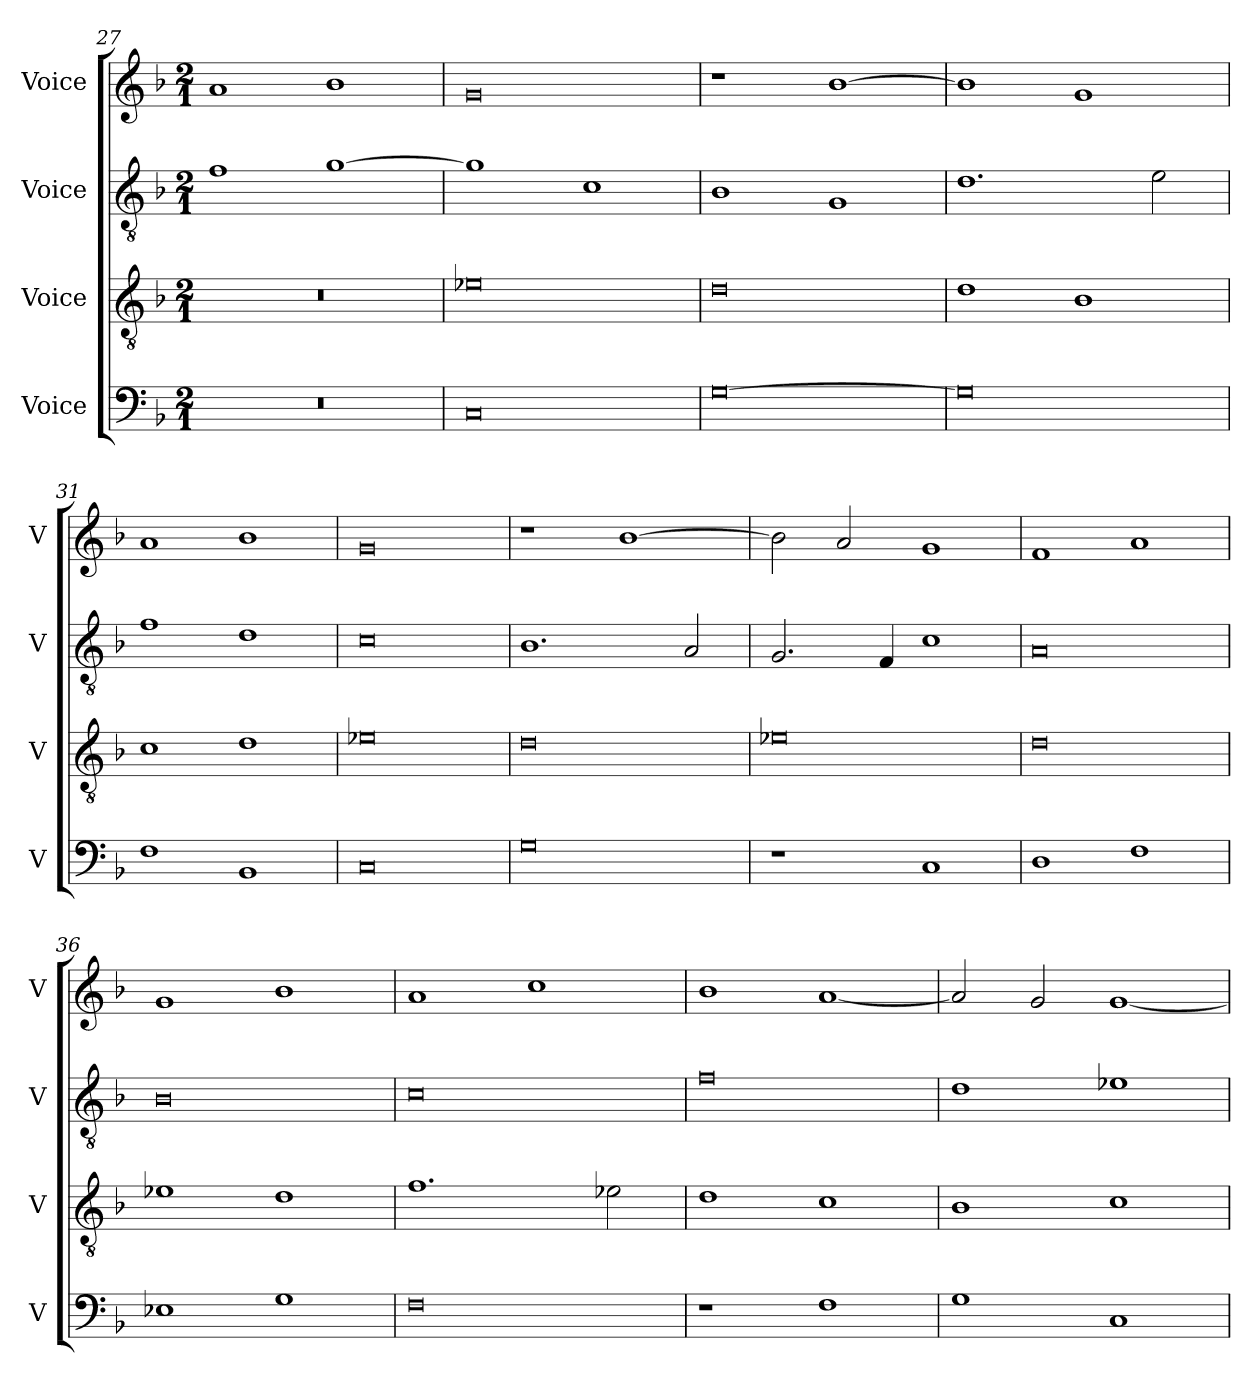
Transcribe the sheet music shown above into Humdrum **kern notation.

**kern	**kern	**kern	**kern
*part4	*part3	*part2	*part1
*staff4	*staff3	*staff2	*staff1
*I"Voice	*I"Voice	*I"Voice	*I"Voice
*I'V	*I'V	*I'V	*I'V
*clefF4	*clefGv2	*clefGv2	*clefG2
*k[b-]	*k[b-]	*k[b-]	*k[b-]
*M2/1	*M2/1	*M2/1	*M2/1
=27	=27	=27	=27
0r	0r	1f	1a
.	.	[1g	1b-
!!LO:PB:g=z
=28	=28	=28	=28
0C	0e-X	1g]	0g
.	.	1c	.
=29	=29	=29	=29
[0G	0d	1B-	1r
.	.	1G	[1b-
=30	=30	=30	=30
0G]	1d	1.d	1b-]
.	1B-	.	1g
.	.	2e\	.
=31	=31	=31	=31
1F	1c	1f	1a
1BB-	1d	1d	1b-
=32	=32	=32	=32
0C	0e-X	0c	0g
=33	=33	=33	=33
0G	0d	1.B-	1r
.	.	.	[1b-
.	.	2A/	.
=34	=34	=34	=34
1r	0e-X	2.G/	2b-\]
.	.	.	2a/
.	.	4F/	.
1C	.	1c	1g
=35	=35	=35	=35
1D	0d	0A	1f
1F	.	.	1a
=36	=36	=36	=36
1E-X	1e-X	0B-	1g
1G	1d	.	1b-
!!LO:LB:g=z
=37	=37	=37	=37
0F	1.f	0c	1a
.	.	.	1cc
.	2e-X\	.	.
=38	=38	=38	=38
1r	1d	0f	1b-
1F	1c	.	[1a
=39	=39	=39	=39
1G	1B-	1d	2a/]
.	.	.	2g/
1C	1c	1e-X	[1g
=	=	=	=
*-	*-	*-	*-
